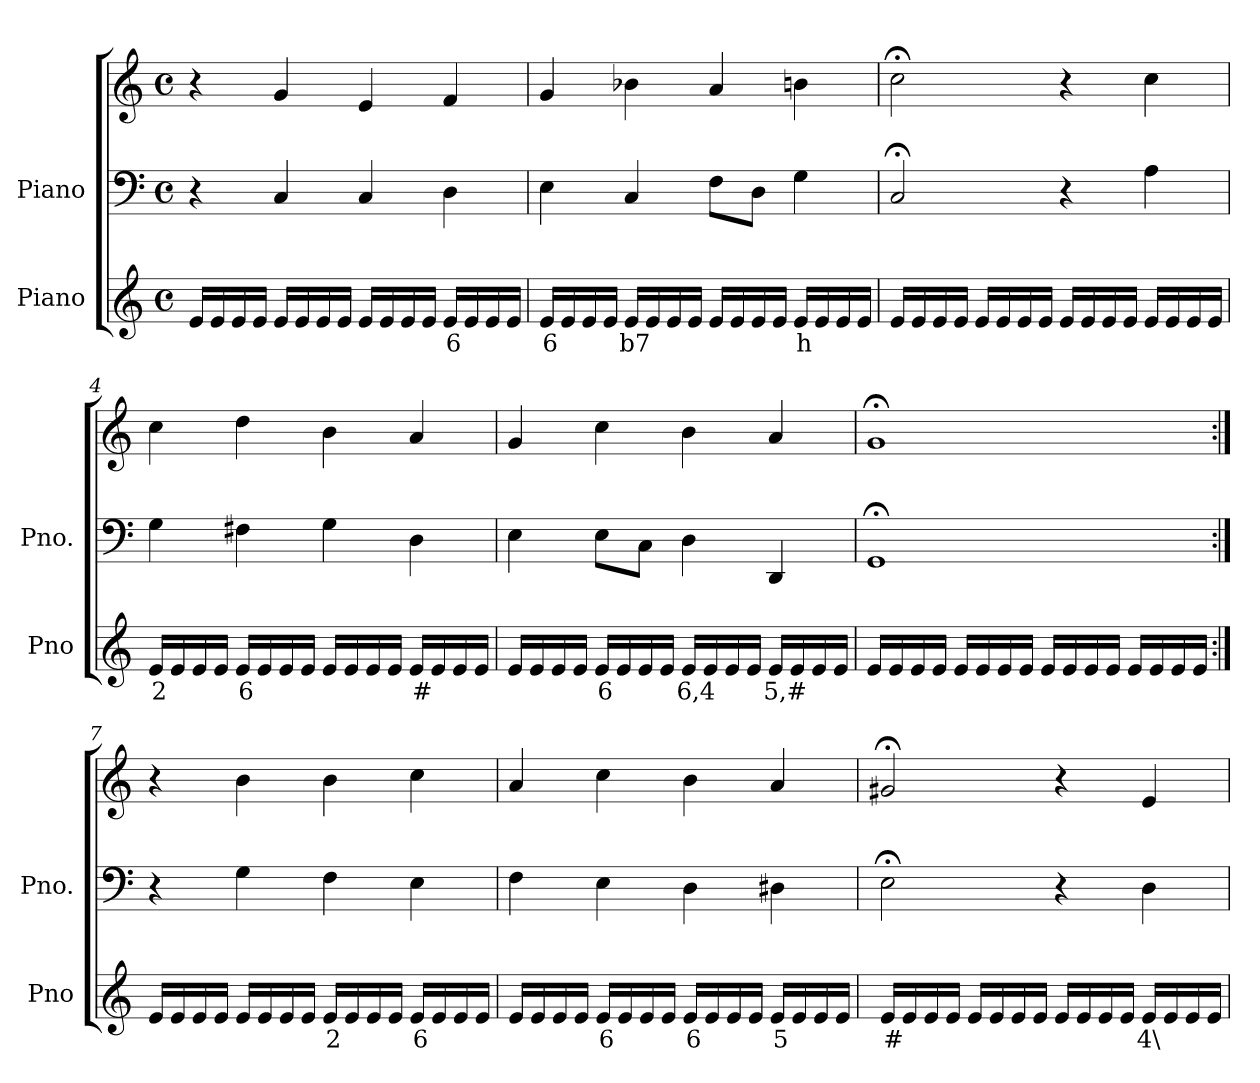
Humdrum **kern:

**kern	**text	**kern	**kern
*part2	*part2	*part1	*part1
*staff3	*staff3	*staff2	*staff1
*I"Piano	*	*I"Piano	*
*I'Pno	*	*I'Pno.	*
*clefG2	*	*clefF4	*clefG2
*k[]	*	*k[]	*k[]
*M4/4	*	*M4/4	*M4/4
*met(c)	*	*met(c)	*met(c)
=1	=1	=1	=1
16e/LL	.	4r	4r
16e/	.	.	.
16e/	.	.	.
16e/JJ	.	.	.
16e/LL	.	4C/	4g/
16e/	.	.	.
16e/	.	.	.
16e/JJ	.	.	.
16e/LL	.	4C/	4e/
16e/	.	.	.
16e/	.	.	.
16e/JJ	.	.	.
!	!LO:LY:b	!	!
16e/LL	6	4D\	4f/
16e/	.	.	.
16e/	.	.	.
16e/JJ	.	.	.
=2	=2	=2	=2
!	!LO:LY:b	!	!
16e/LL	6	4E\	4g/
16e/	.	.	.
16e/	.	.	.
16e/JJ	.	.	.
!	!LO:LY:b	!	!
16e/LL	b7	4C/	4b-X\
16e/	.	.	.
16e/	.	.	.
16e/JJ	.	.	.
16e/LL	.	8F\L	4a/
16e/	.	.	.
16e/	.	8D\J	.
16e/JJ	.	.	.
!	!LO:LY:b	!	!
16e/LL	h	4G\	4bn\
16e/	.	.	.
16e/	.	.	.
16e/JJ	.	.	.
=3	=3	=3	=3
16e/LL	.	2C;</	2cc;<\
16e/	.	.	.
16e/	.	.	.
16e/JJ	.	.	.
16e/LL	.	.	.
16e/	.	.	.
16e/	.	.	.
16e/JJ	.	.	.
16e/LL	.	4r	4r
16e/	.	.	.
16e/	.	.	.
16e/JJ	.	.	.
16e/LL	.	4A\	4cc\
16e/	.	.	.
16e/	.	.	.
16e/JJ	.	.	.
=4	=4	=4	=4
!	!LO:LY:b	!	!
16e/LL	2	4G\	4cc\
16e/	.	.	.
16e/	.	.	.
16e/JJ	.	.	.
!	!LO:LY:b	!	!
16e/LL	6	4F#X\	4dd\
16e/	.	.	.
16e/	.	.	.
16e/JJ	.	.	.
16e/LL	.	4G\	4b\
16e/	.	.	.
16e/	.	.	.
16e/JJ	.	.	.
!	!LO:LY:b	!	!
16e/LL	#	4D\	4a/
16e/	.	.	.
16e/	.	.	.
16e/JJ	.	.	.
=5	=5	=5	=5
16e/LL	.	4E\	4g/
16e/	.	.	.
16e/	.	.	.
16e/JJ	.	.	.
!	!LO:LY:b	!	!
16e/LL	6	8E\L	4cc\
16e/	.	.	.
16e/	.	8C\J	.
16e/JJ	.	.	.
!	!LO:LY:b	!	!
16e/LL	6,4	4D\	4b\
16e/	.	.	.
16e/	.	.	.
16e/JJ	.	.	.
!	!LO:LY:b	!	!
16e/LL	5,#	4DD/	4a/
16e/	.	.	.
16e/	.	.	.
16e/JJ	.	.	.
=6	=6	=6	=6
16e/LL	.	1GG;<	1g;<
16e/	.	.	.
16e/	.	.	.
16e/JJ	.	.	.
16e/LL	.	.	.
16e/	.	.	.
16e/	.	.	.
16e/JJ	.	.	.
16e/LL	.	.	.
16e/	.	.	.
16e/	.	.	.
16e/JJ	.	.	.
16e/LL	.	.	.
16e/	.	.	.
16e/	.	.	.
16e/JJ	.	.	.
=7:|!	=7:|!	=7:|!	=7:|!
16e/LL	.	4r	4r
16e/	.	.	.
16e/	.	.	.
16e/JJ	.	.	.
16e/LL	.	4G\	4b\
16e/	.	.	.
16e/	.	.	.
16e/JJ	.	.	.
!	!LO:LY:b	!	!
16e/LL	2	4F\	4b\
16e/	.	.	.
16e/	.	.	.
16e/JJ	.	.	.
!	!LO:LY:b	!	!
16e/LL	6	4E\	4cc\
16e/	.	.	.
16e/	.	.	.
16e/JJ	.	.	.
=8	=8	=8	=8
16e/LL	.	4F\	4a/
16e/	.	.	.
16e/	.	.	.
16e/JJ	.	.	.
!	!LO:LY:b	!	!
16e/LL	6	4E\	4cc\
16e/	.	.	.
16e/	.	.	.
16e/JJ	.	.	.
!	!LO:LY:b	!	!
16e/LL	6	4D\	4b\
16e/	.	.	.
16e/	.	.	.
16e/JJ	.	.	.
!	!LO:LY:b	!	!
16e/LL	5	4D#X\	4a/
16e/	.	.	.
16e/	.	.	.
16e/JJ	.	.	.
=9	=9	=9	=9
!	!LO:LY:b	!	!
16e/LL	#	2E;<\	2g#X;</
16e/	.	.	.
16e/	.	.	.
16e/JJ	.	.	.
16e/LL	.	.	.
16e/	.	.	.
16e/	.	.	.
16e/JJ	.	.	.
16e/LL	.	4r	4r
16e/	.	.	.
16e/	.	.	.
16e/JJ	.	.	.
!	!LO:LY:b	!	!
16e/LL	4\	4D\	4e/
16e/	.	.	.
16e/	.	.	.
16e/JJ	.	.	.
=	=	=	=
*-	*-	*-	*-
